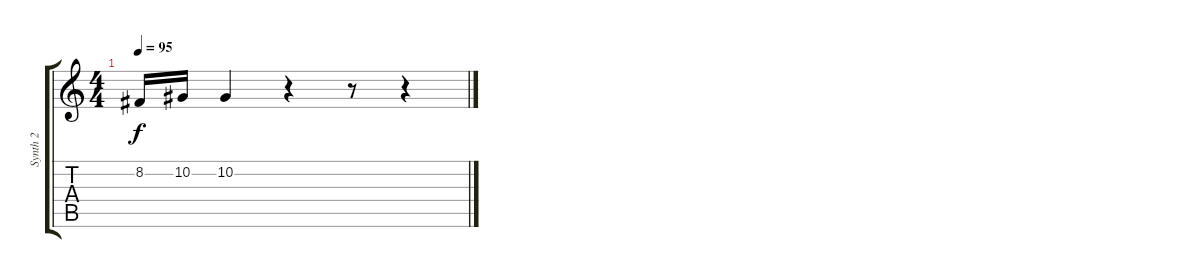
\track ("Synth 2" "Synth 2") {instrument flute}
\staff {score tabs}
\tuning (Eb4 Bb3 Gb3 Db3 Ab2 Eb2) {hide}
\ts (4 4)
\tempo 95
\clef g2
\ks c
8.2.16{dy f} 10.2.16 10.2.4 r.4 r.8 r.4
